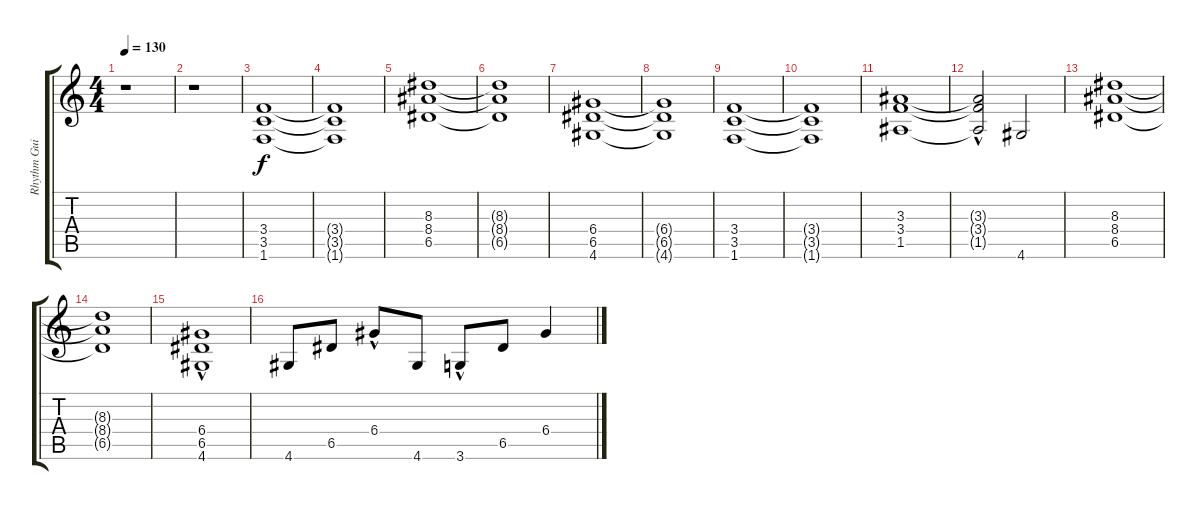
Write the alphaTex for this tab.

\track ("Rhythm Guitar" "Rhythm Gui") {instrument distortionguitar}
\staff {score tabs}
\tuning (E4 B3 G3 D3 A2 E2) {hide}
\ts (4 4)
\tempo 130
\clef g2
\ks c
r.1{dy f} |
r.1 |
(3.4 3.5 1.6).1{volume 13} |
(3.4{t} 3.5{t} 1.6{t}).1 |
(8.3 8.4 6.5).1 |
(8.3{t} 8.4{t} 6.5{t}).1 |
(6.4 6.5 4.6).1 |
(6.4{t} 6.5{t} 4.6{t}).1 |
(3.4 3.5 1.6).1 |
(3.4{t} 3.5{t} 1.6{t}).1 |
(3.3 3.4 1.5).1 |
(3.3{t} 3.4{hac t} 1.5{t}).2 4.6.2 |
(8.3 8.4 6.5).1 |
(8.3{t} 8.4{t} 6.5{t}).1 |
(6.4 6.5 4.6{hac}).1 |
4.6.8 6.5.8 6.4{hac}.8 4.6.8 3.6{hac}.8 6.5.8 6.4.4
